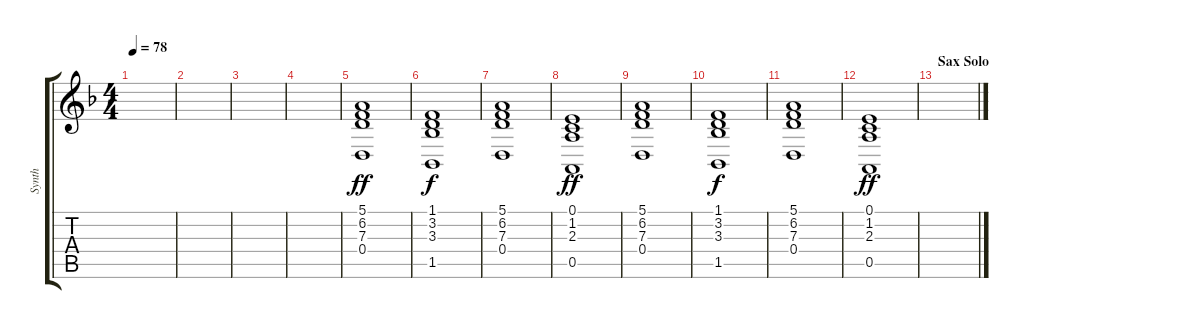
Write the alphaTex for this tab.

\track ("Synth" "Synth") {instrument synthstrings1}
\staff {score tabs}
\tuning (E4 B3 G3 D3 A2 E2) {hide}
\ts (4 4)
\tempo 78
\clef g2
\ks f
|
|
|
|
(5.1 6.2 7.3 0.4).1{dy ff} |
(1.1 3.2 3.3 1.5).1{dy f} |
(5.1 6.2 7.3 0.4).1 |
(0.1 1.2 2.3 0.5).1{dy ff} |
(5.1 6.2 7.3 0.4).1 |
(1.1 3.2 3.3 1.5).1{dy f} |
(5.1 6.2 7.3 0.4).1 |
(0.1 1.2 2.3 0.5).1{dy ff} |
\section ("" "Sax Solo")
